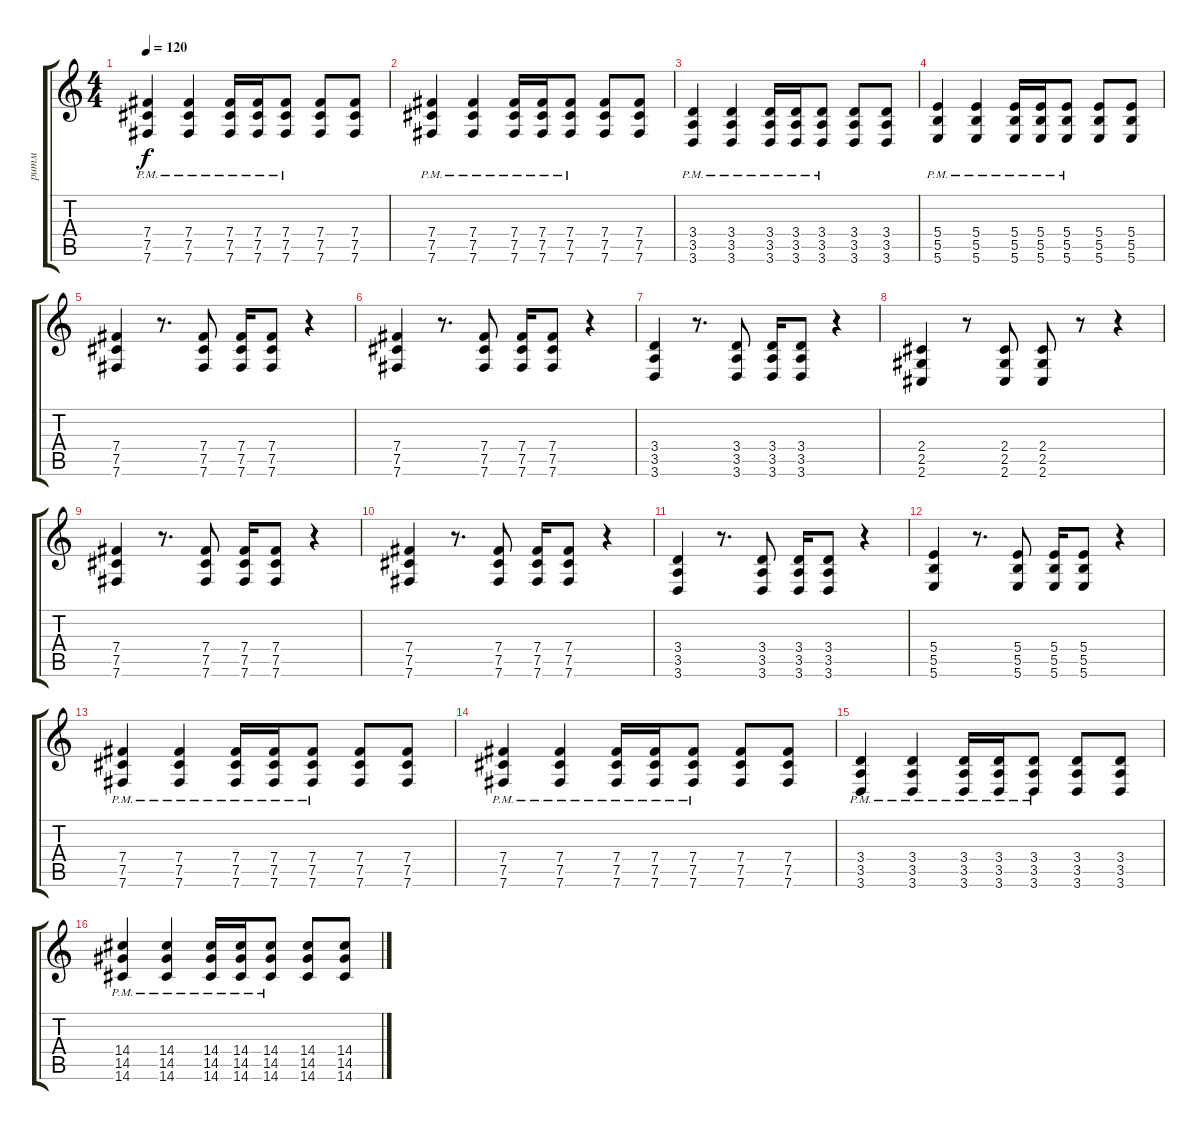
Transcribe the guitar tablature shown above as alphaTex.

\track ("ритм" "ритм") {instrument distortionguitar}
\staff {score tabs}
\tuning (Db4 Ab3 E3 B2 Gb2 B1) {hide}
\ts (4 4)
\tempo 120
\clef g2
\ks c
(7.4{pm} 7.5{pm} 7.6{pm}).4{dy f} (7.4{pm} 7.5{pm} 7.6{pm}).4 (7.4{pm} 7.5{pm} 7.6{pm}).16 (7.4{pm} 7.5{pm} 7.6{pm}).16 (7.4{pm} 7.5{pm} 7.6{pm}).8 (7.4 7.5 7.6).8 (7.4 7.5 7.6).8 |
(7.4{pm} 7.5{pm} 7.6{pm}).4 (7.4{pm} 7.5{pm} 7.6{pm}).4 (7.4{pm} 7.5{pm} 7.6{pm}).16 (7.4{pm} 7.5{pm} 7.6{pm}).16 (7.4{pm} 7.5{pm} 7.6{pm}).8 (7.4 7.5 7.6).8 (7.4 7.5 7.6).8 |
(3.4{pm} 3.5{pm} 3.6{pm}).4 (3.4{pm} 3.5{pm} 3.6{pm}).4 (3.4{pm} 3.5{pm} 3.6{pm}).16 (3.4{pm} 3.5{pm} 3.6{pm}).16 (3.4{pm} 3.5{pm} 3.6{pm}).8 (3.4 3.5 3.6).8 (3.4 3.5 3.6).8 |
(5.4{pm} 5.5{pm} 5.6{pm}).4 (5.4{pm} 5.5{pm} 5.6{pm}).4 (5.4{pm} 5.5{pm} 5.6{pm}).16 (5.4{pm} 5.5{pm} 5.6{pm}).16 (5.4{pm} 5.5{pm} 5.6{pm}).8 (5.4 5.5 5.6).8 (5.4 5.5 5.6).8 |
(7.4 7.5 7.6).4 r.8{d} (7.4 7.5 7.6).8 (7.4 7.5 7.6).16 (7.4 7.5 7.6).8 r.4 |
(7.4 7.5 7.6).4 r.8{d} (7.4 7.5 7.6).8 (7.4 7.5 7.6).16 (7.4 7.5 7.6).8 r.4 |
(3.4 3.5 3.6).4 r.8{d} (3.4 3.5 3.6).8 (3.4 3.5 3.6).16 (3.4 3.5 3.6).8 r.4 |
(2.4 2.5 2.6).4 r.8 (2.4 2.5 2.6).8 (2.4 2.5 2.6).8 r.8 r.4 |
(7.4 7.5 7.6).4 r.8{d} (7.4 7.5 7.6).8 (7.4 7.5 7.6).16 (7.4 7.5 7.6).8 r.4 |
(7.4 7.5 7.6).4 r.8{d} (7.4 7.5 7.6).8 (7.4 7.5 7.6).16 (7.4 7.5 7.6).8 r.4 |
(3.4 3.5 3.6).4 r.8{d} (3.4 3.5 3.6).8 (3.4 3.5 3.6).16 (3.4 3.5 3.6).8 r.4 |
(5.4 5.5 5.6).4 r.8{d} (5.4 5.5 5.6).8 (5.4 5.5 5.6).16 (5.4 5.5 5.6).8 r.4 |
(7.4{pm} 7.5{pm} 7.6{pm}).4 (7.4{pm} 7.5{pm} 7.6{pm}).4 (7.4{pm} 7.5{pm} 7.6{pm}).16 (7.4{pm} 7.5{pm} 7.6{pm}).16 (7.4{pm} 7.5{pm} 7.6{pm}).8 (7.4 7.5 7.6).8 (7.4 7.5 7.6).8 |
(7.4{pm} 7.5{pm} 7.6{pm}).4 (7.4{pm} 7.5{pm} 7.6{pm}).4 (7.4{pm} 7.5{pm} 7.6{pm}).16 (7.4{pm} 7.5{pm} 7.6{pm}).16 (7.4{pm} 7.5{pm} 7.6{pm}).8 (7.4 7.5 7.6).8 (7.4 7.5 7.6).8 |
(3.4{pm} 3.5{pm} 3.6{pm}).4 (3.4{pm} 3.5{pm} 3.6{pm}).4 (3.4{pm} 3.5{pm} 3.6{pm}).16 (3.4{pm} 3.5{pm} 3.6{pm}).16 (3.4{pm} 3.5{pm} 3.6{pm}).8 (3.4 3.5 3.6).8 (3.4 3.5 3.6).8 |
(14.4{pm} 14.5{pm} 14.6{pm}).4 (14.4{pm} 14.5{pm} 14.6{pm}).4 (14.4{pm} 14.5{pm} 14.6{pm}).16 (14.4{pm} 14.5{pm} 14.6{pm}).16 (14.4{pm} 14.5{pm} 14.6{pm}).8 (14.4 14.5 14.6).8 (14.4 14.5 14.6).8
